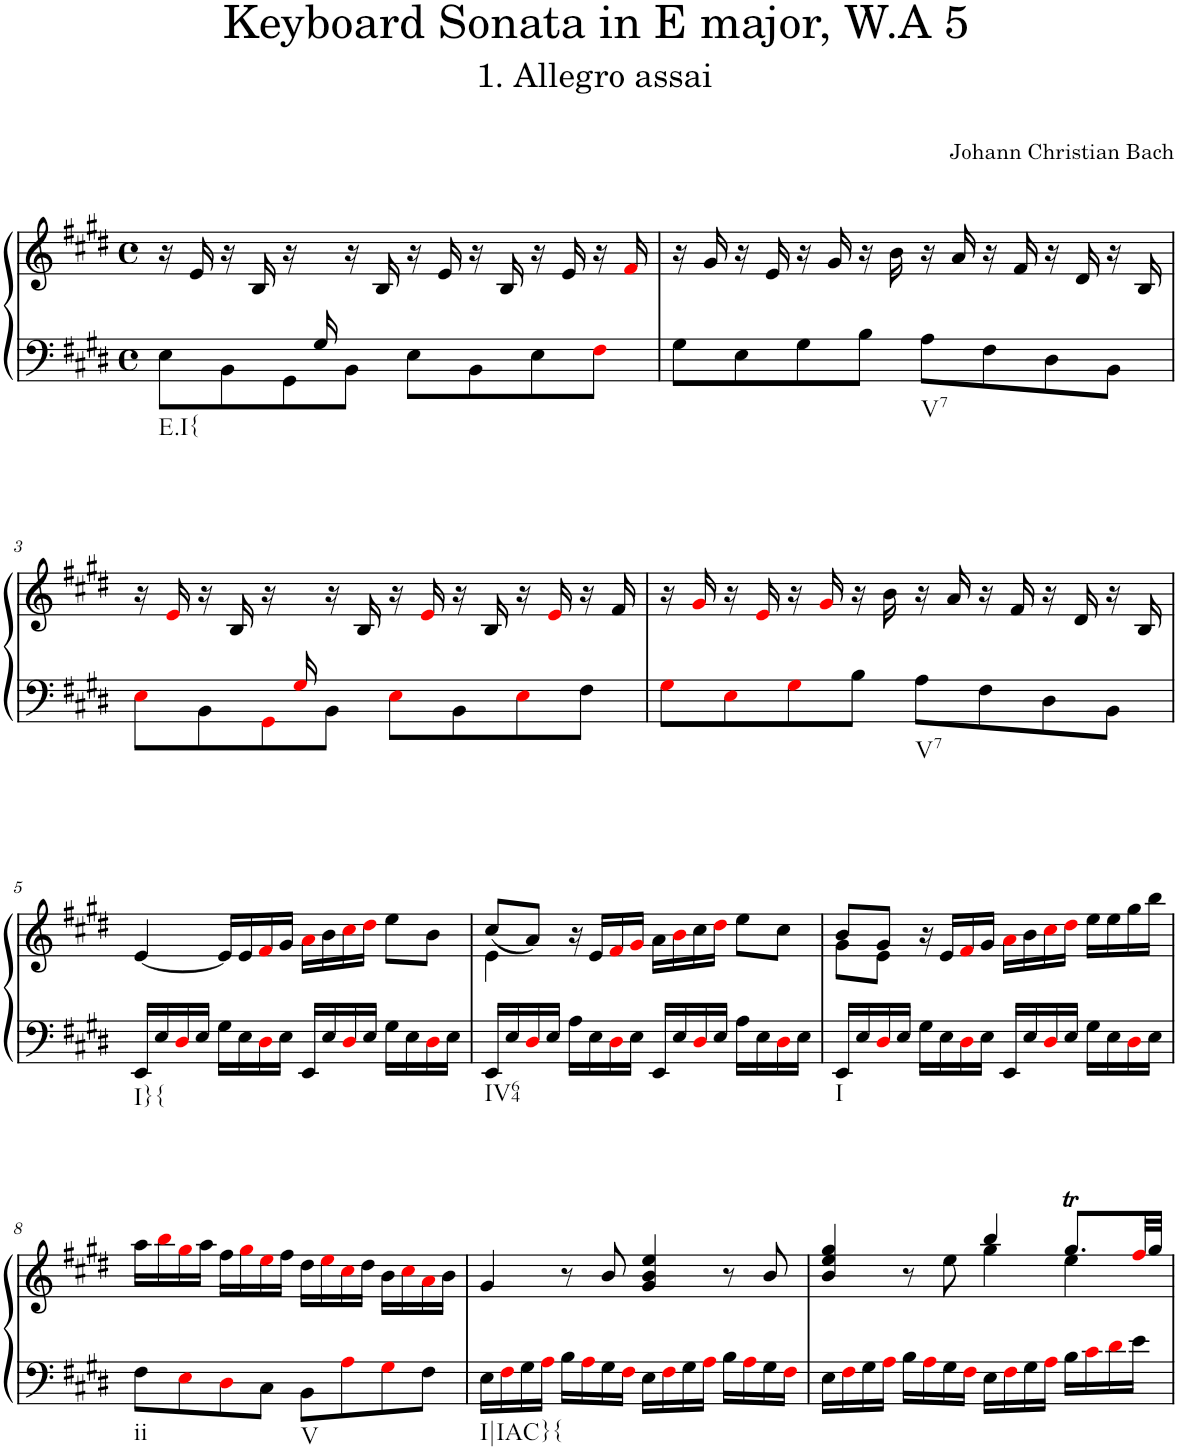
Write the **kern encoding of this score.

**kern	**kern
*part1	*part1
*staff2	*staff1
*I"Piano	*
*I'Pno.	*
*clefF4	*clefG2
*k[f#c#g#d#]	*k[f#c#g#d#]
*M4/4	*M4/4
*met(c)	*met(c)
=1	=1
*^	*
!LO:TX:b:t=E.I{	!	!
16ryy	8E\L	16r
.	.	16e/
.	8BB\	16r
.	.	16B/
.	8GG#\	16r
16G#/	.	16ryy
2ryy	8BB\J	16r
.	.	16B/
.	8E\L	16r
.	.	16e/
.	8BB\	16r
.	.	16B/
.	8E\	16r
.	.	16e/
8ryy	8F#i\J	16r
.	.	16f#i/
*v	*v	*
=2	=2
8G#\L	16r
.	16g#/
8E\	16r
.	16e/
8G#\	16r
.	16g#/
8B\J	16r
.	16b\
!LO:TX:b:t=V7	!
8A\L	16r
.	16a/
8F#\	16r
.	16f#/
8D#\	16r
.	16d#/
8BB\J	16r
.	16B/
!!LO:LB:g=z
=3	=3
*^	*
16ryy	8Ei\L	16r
.	.	16ei/
.	8BB\	16r
.	.	16B/
.	8GG#i\	16r
16G#i/	.	16ryy
2ryy	8BB\J	16r
.	.	16B/
.	8Ei\L	16r
.	.	16ei/
.	8BB\	16r
.	.	16B/
.	8Ei\	16r
.	.	16ei/
8ryy	8F#\J	16r
.	.	16f#/
*v	*v	*
=4	=4
8G#i\L	16r
.	16g#i/
8Ei\	16r
.	16ei/
8G#i\	16r
.	16g#i/
8B\J	16r
.	16b\
!LO:TX:b:t=V7	!
8A\L	16r
.	16a/
8F#\	16r
.	16f#/
8D#\	16r
.	16d#/
8BB\J	16r
.	16B/
!!LO:LB:g=z
=5	=5
!LO:TX:b:t=I}{	!
16EE/LL	[4e/
16E/	.
16D#i/	.
16E/JJ	.
16G#\LL	16e/LL]
16E\	16e/
16D#i\	16f#i/
16E\JJ	16g#/JJ
16EE/LL	16ai\LL
16E/	16b\
16D#i/	16cc#i\
16E/JJ	16dd#i\JJ
16G#\LL	8ee\L
16E\	.
16D#i\	8b\J
16E\JJ	.
=6	=6
*	*^
!LO:TX:b:t=IV64	!	!
16EE/LL	(<8cc#/L	4e\
16E/	.	.
16D#i/	8a/J)	.
16E/JJ	.	.
16A\LL	16r	2.ryy
16E\	16e/LL	.
16D#i\	16f#i/	.
16E\JJ	16g#i/JJ	.
16EE/LL	16a\LL	.
16E/	16bi\	.
16D#i/	16cc#\	.
16E/JJ	16dd#i\JJ	.
16A\LL	8ee\L	.
16E\	.	.
16D#i\	8cc#\J	.
16E\JJ	.	.
=7	=7	=7
!LO:TX:b:t=I	!	!
16EE/LL	8b/L	8g#\L
16E/	.	.
16D#i/	8g#/J	8e\J
16E/JJ	.	.
16G#\LL	16r	2.ryy
16E\	16e/LL	.
16D#i\	16f#i/	.
16E\JJ	16g#/JJ	.
16EE/LL	16ai\LL	.
16E/	16b\	.
16D#i/	16cc#i\	.
16E/JJ	16dd#i\JJ	.
16G#\LL	16ee\LL	.
16E\	16ee\	.
16D#i\	16gg#\	.
16E\JJ	16bb\JJ	.
*	*v	*v
!!LO:LB:g=z
=8	=8
!LO:TX:b:t=ii	!
8F#\L	16aa\LL
.	16bbi\
8Ei\	16gg#i\
.	16aa\JJ
8D#i\	16ff#\LL
.	16gg#i\
8C#\J	16eei\
.	16ff#\JJ
!LO:TX:b:t=V	!
8BB\L	16dd#\LL
.	16eei\
8Ai\	16cc#i\
.	16dd#\JJ
8G#i\	16b\LL
.	16cc#i\
8F#\J	16ai\
.	16b\JJ
=9	=9
!LO:TX:b:t=I|IAC}{	!
16E\LL	4g#/
16F#i\	.
16G#\	.
16Ai\JJ	.
16B\LL	8r
16Ai\	.
16G#\	8b/
16F#i\JJ	.
16E\LL	4g#/ 4b/ 4ee/
16F#i\	.
16G#\	.
16Ai\JJ	.
16B\LL	8r
16Ai\	.
16G#\	8b/
16F#i\JJ	.
=10	=10
*	*^
16E\LL	4b/ 4ee/ 4gg#/	2ryy
16F#i\	.	.
16G#\	.	.
16Ai\JJ	.	.
16B\LL	8r	.
16Ai\	.	.
16G#\	8ee\	.
16F#i\JJ	.	.
16E\LL	4bb/	4gg#\
16F#i\	.	.
16G#\	.	.
16Ai\JJ	.	.
16B\LL	8.gg#t/L	4ee\
16c#i\	.	.
16d#i\	.	.
16e\JJ	32ff#i/LL	.
.	32gg#/JJJ	.
*	*v	*v
=	=
*-	*-
